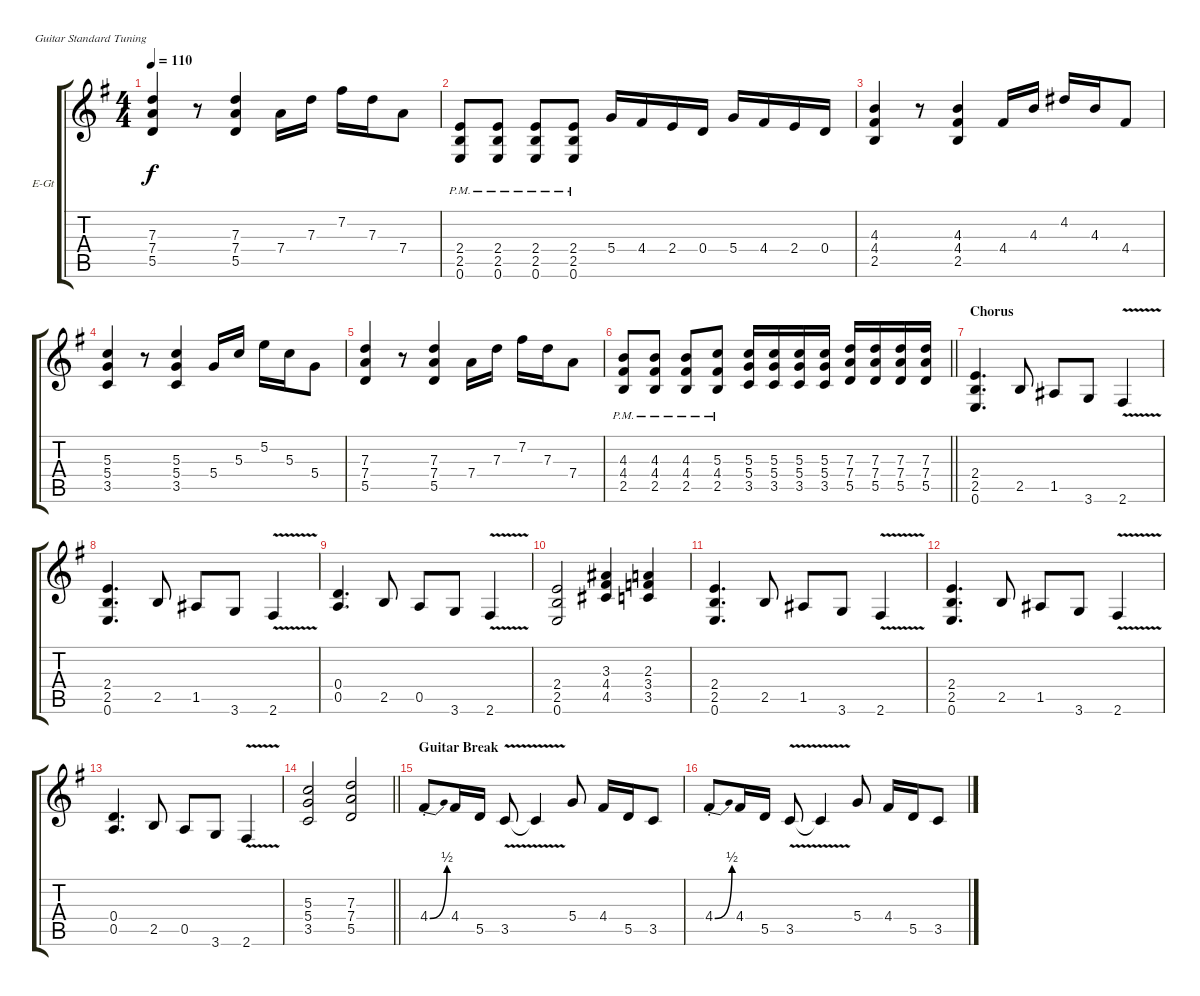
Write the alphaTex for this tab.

\bracketExtendMode groupsimilarinstruments
\firstSystemTrackNameOrientation horizontal
\otherSystemsTrackNameOrientation horizontal
\track ("Гитара 2" "E-Gt") {instrument distortionguitar}
\staff {score tabs}
\tuning (E4 B3 G3 D3 A2 E2)
\ts (4 4)
\tempo 110
\clef g2
\ks eminor
(7.3 7.4 5.5).4{dy f} r.8 (7.3 7.4 5.5).4 7.4.16 7.3.16 7.2.16 7.3.16 7.4.8 |
(2.4{pm} 2.5{pm} 0.6).8 (2.4{pm} 2.5{pm} 0.6).8 (2.4{pm} 2.5{pm} 0.6).8 (2.4{pm} 2.5{pm} 0.6).8 5.4.16 4.4.16 2.4.16 0.4.16 5.4.16 4.4.16 2.4.16 0.4.16 |
(4.3 4.4 2.5).4 r.8 (4.3 4.4 2.5).4 4.4.16 4.3.16 4.2.16 4.3.16 4.4.8 |
(5.3 5.4 3.5).4 r.8 (5.3 5.4 3.5).4 5.4.16 5.3.16 5.2.16 5.3.16 5.4.8 |
(7.3 7.4 5.5).4 r.8 (7.3 7.4 5.5).4 7.4.16 7.3.16 7.2.16 7.3.16 7.4.8 |
\barLineRight lightlight
(4.4{pm} 2.5{pm} 4.3).8 (4.4{pm} 2.5{pm} 4.3).8 (4.4{pm} 2.5{pm} 4.3).8 (4.4{pm} 2.5{pm} 5.3).8 (5.4 3.5 5.3).16 (5.4 3.5 5.3).16 (5.4 3.5 5.3).16 (5.4 3.5 5.3).16 (7.4 5.5 7.3).16 (7.4 5.5 7.3).16 (7.4 5.5 7.3).16 (7.4 5.5 7.3).16 |
\section ("" "Chorus")
(2.5 0.6 2.4).4{d} 2.5.8 1.5.8 3.6.8 2.6{v}.4 |
(2.5 0.6 2.4).4{d} 2.5.8 1.5.8 3.6.8 2.6{v}.4 |
(0.4 0.5).4{d} 2.5.8 0.5.8 3.6.8 2.6{v}.4 |
(2.5 0.6 2.4).2 (3.3 4.4 4.5).4 (2.3 3.4 3.5).4 |
(2.5 0.6 2.4).4{d} 2.5.8 1.5.8 3.6.8 2.6{v}.4 |
(2.5 0.6 2.4).4{d} 2.5.8 1.5.8 3.6.8 2.6{v}.4 |
(0.4 0.5).4{d} 2.5.8 0.5.8 3.6.8 2.6{v}.4 |
\barLineRight lightlight
(5.4 3.5 5.3).2 (7.4 5.5 7.3).2 |
\section ("" "Guitar Break")
4.4{be (bend 0 0 60 2) st}.8 4.4.16 5.5.16 3.5{v}.8 3.5{v t}.4 5.4.8 4.4.16 5.5.16 3.5.8 |
4.4{be (bend 0 0 60 2) st}.8 4.4.16 5.5.16 3.5{v}.8 3.5{v t}.4 5.4.8 4.4.16 5.5.16 3.5.8
